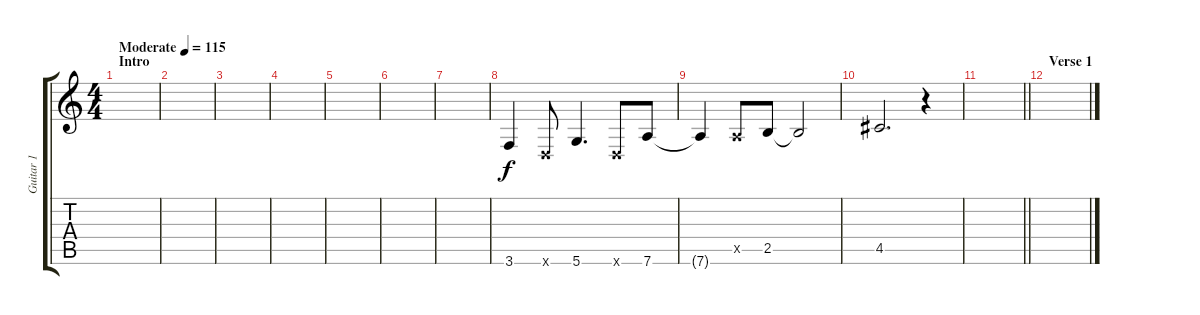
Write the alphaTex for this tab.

\track ("Guitar 1" "Guitar 1") {instrument electricguitarjazz}
\staff {score tabs}
\tuning (E4 B3 G3 D3 A2 D2) {hide}
\ts (4 4)
\section ("" "Intro")
\tempo (115 "Moderate")
\clef g2
\ks c
|
|
|
|
|
|
|
3.6.4 0.6{x}.8 5.6.4{d} 0.6{x}.8 7.6.8 |
7.6{t}.4 0.5{x}.8 2.5.8 2.5{t}.2 |
4.5.2{d} r.4 |
\barLineRight lightlight
|
\section ("" "Verse 1")
